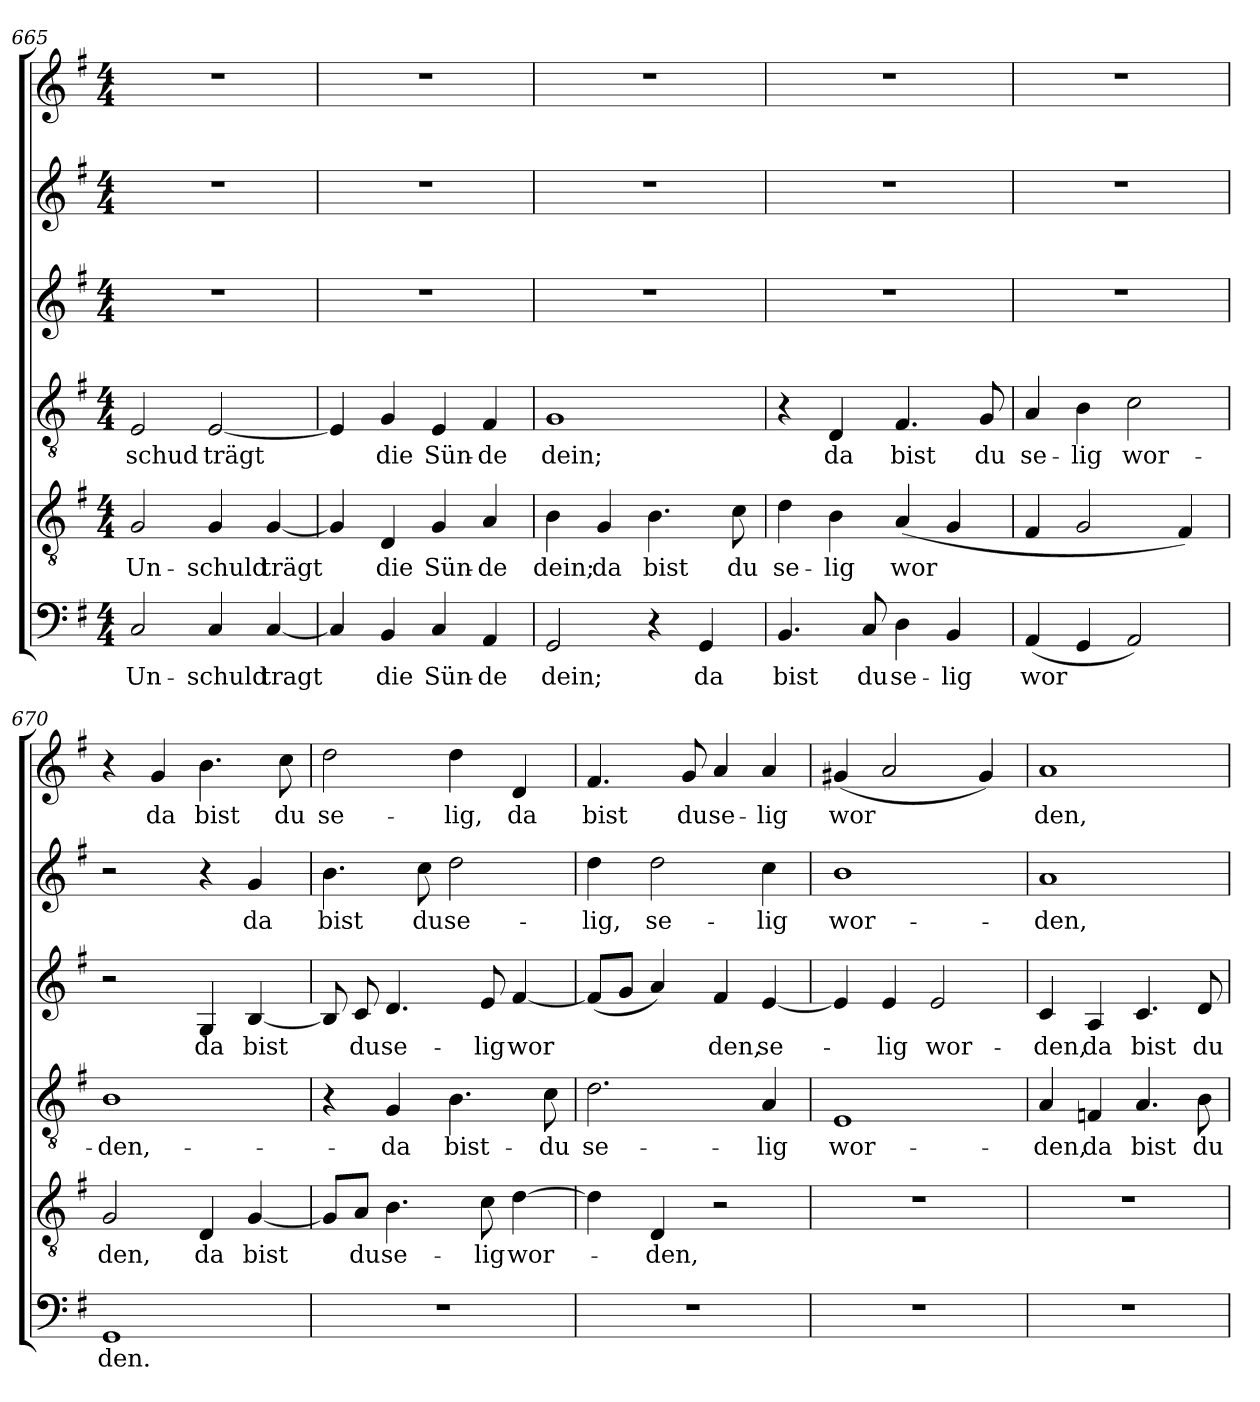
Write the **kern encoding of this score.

**kern	**text	**kern	**text	**kern	**text	**kern	**text	**kern	**text	**kern	**text
*part6	*part6	*part5	*part5	*part4	*part4	*part3	*part3	*part2	*part2	*part1	*part1
*staff6	*staff6	*staff5	*staff5	*staff4	*staff4	*staff3	*staff3	*staff2	*staff2	*staff1	*staff1
*clefF4	*	*clefGv2	*	*clefGv2	*	*clefG2	*	*clefG2	*	*clefG2	*
*k[f#]	*	*k[f#]	*	*k[f#]	*	*k[f#]	*	*k[f#]	*	*k[f#]	*
*G:	*	*G:	*	*G:	*	*G:	*	*G:	*	*G:	*
*M4/4	*	*M4/4	*	*M4/4	*	*M4/4	*	*M4/4	*	*M4/4	*
=665	=665	=665	=665	=665	=665	=665	=665	=665	=665	=665	=665
!	!LO:LY:b	!	!LO:LY:b	!	!LO:LY:b	!	!	!	!	!	!
2C/	Un-	2G/	Un-	2E/	-schud	1r	.	1r	.	1r	.
!	!LO:LY:b	!	!LO:LY:b	!	!LO:LY:b	!	!	!	!	!	!
4C/	-schuld	4G/	-schuld	[2E/	trägt	.	.	.	.	.	.
!	!LO:LY:b	!	!LO:LY:b	!	!	!	!	!	!	!	!
[4C/	tragt	[4G/	trägt	.	.	.	.	.	.	.	.
=666	=666	=666	=666	=666	=666	=666	=666	=666	=666	=666	=666
4C/]	.	4G/]	.	4E/]	.	1r	.	1r	.	1r	.
!	!LO:LY:b	!	!LO:LY:b	!	!LO:LY:b	!	!	!	!	!	!
4BB/	die	4D/	die	4G/	die	.	.	.	.	.	.
!	!LO:LY:b	!	!LO:LY:b	!	!LO:LY:b	!	!	!	!	!	!
4C/	Sün-	4G/	Sün-	4E/	Sün-	.	.	.	.	.	.
!	!LO:LY:b	!	!LO:LY:b	!	!LO:LY:b	!	!	!	!	!	!
4AA/	-de	4A/	-de	4F#/	-de	.	.	.	.	.	.
=667	=667	=667	=667	=667	=667	=667	=667	=667	=667	=667	=667
!	!LO:LY:b	!	!LO:LY:b	!	!LO:LY:b	!	!	!	!	!	!
2GG/	dein;	4B\	dein;	1G	dein;	1r	.	1r	.	1r	.
!	!	!	!LO:LY:b	!	!	!	!	!	!	!	!
.	.	4G/	da	.	.	.	.	.	.	.	.
!	!	!	!LO:LY:b	!	!	!	!	!	!	!	!
4r	.	4.B\	bist	.	.	.	.	.	.	.	.
!	!LO:LY:b	!	!	!	!	!	!	!	!	!	!
4GG/	da	.	.	.	.	.	.	.	.	.	.
!	!	!	!LO:LY:b	!	!	!	!	!	!	!	!
.	.	8c\	du	.	.	.	.	.	.	.	.
!!LO:PB:g=z
=668	=668	=668	=668	=668	=668	=668	=668	=668	=668	=668	=668
!	!LO:LY:b	!	!LO:LY:b	!	!	!	!	!	!	!	!
4.BB/	bist	4d\	se-	4r	.	1r	.	1r	.	1r	.
!	!	!	!LO:LY:b	!	!LO:LY:b	!	!	!	!	!	!
.	.	4B\	-lig	4D/	da	.	.	.	.	.	.
!	!LO:LY:b	!	!	!	!	!	!	!	!	!	!
8C/	du	.	.	.	.	.	.	.	.	.	.
!	!LO:LY:b	!	!LO:LY:b	!	!LO:LY:b	!	!	!	!	!	!
4D\	se-	(<4A/	wor	4.F#/	bist	.	.	.	.	.	.
!	!LO:LY:b	!	!	!	!	!	!	!	!	!	!
4BB/	-lig	4G/	.	.	.	.	.	.	.	.	.
!	!	!	!	!	!LO:LY:b	!	!	!	!	!	!
.	.	.	.	8G/	du	.	.	.	.	.	.
=669	=669	=669	=669	=669	=669	=669	=669	=669	=669	=669	=669
!	!LO:LY:b	!	!	!	!LO:LY:b	!	!	!	!	!	!
(<4AA/	wor	4F#/	.	4A/	se-	1r	.	1r	.	1r	.
!	!	!	!	!	!LO:LY:b	!	!	!	!	!	!
4GG/	.	2G/	.	4B\	-lig	.	.	.	.	.	.
!	!	!	!	!	!LO:LY:b	!	!	!	!	!	!
2AA/)	.	.	.	2c\	wor-	.	.	.	.	.	.
.	.	4F#/)	.	.	.	.	.	.	.	.	.
=670	=670	=670	=670	=670	=670	=670	=670	=670	=670	=670	=670
!	!LO:LY:b	!	!LO:LY:b	!	!LO:LY:b	!	!	!	!	!	!
1GG	den.	2G/	den,	1B	-den,-	2r	.	2r	.	4r	.
!	!	!	!	!	!	!	!	!	!	!	!LO:LY:b
.	.	.	.	.	.	.	.	.	.	4g/	da
!	!	!	!LO:LY:b	!	!	!	!LO:LY:b	!	!	!	!LO:LY:b
.	.	4D/	da	.	.	4G/	da	4r	.	4.b\	bist
!	!	!	!LO:LY:b	!	!	!	!LO:LY:b	!	!LO:LY:b	!	!
.	.	[4G/	bist	.	.	[4B/	bist	4g/	da	.	.
!	!	!	!	!	!	!	!	!	!	!	!LO:LY:b
.	.	.	.	.	.	.	.	.	.	8cc\	du
=671	=671	=671	=671	=671	=671	=671	=671	=671	=671	=671	=671
!	!	!	!	!	!	!	!	!	!LO:LY:b	!	!LO:LY:b
1r	.	8G/L]	.	4r	.	8B/]	.	4.b\	bist	2dd\	se-
!	!	!	!LO:LY:b	!	!	!	!LO:LY:b	!	!	!	!
.	.	8A/J	du	.	.	8c/	du	.	.	.	.
!	!	!	!LO:LY:b	!	!LO:LY:b	!	!LO:LY:b	!	!	!	!
.	.	4.B\	se-	4G/	-da	4.d/	se-	.	.	.	.
!	!	!	!	!	!	!	!	!	!LO:LY:b	!	!
.	.	.	.	.	.	.	.	8cc\	du	.	.
!	!	!	!	!	!LO:LY:b	!	!	!	!LO:LY:b	!	!LO:LY:b
.	.	.	.	4.B\	bist-	.	.	2dd\	se-	4dd\	-lig,
!	!	!	!LO:LY:b	!	!	!	!LO:LY:b	!	!	!	!
.	.	8c\	-lig	.	.	8e/	-lig	.	.	.	.
!	!	!	!LO:LY:b	!	!	!	!LO:LY:b	!	!	!	!LO:LY:b
.	.	[4d\	wor-	.	.	[4f#/	wor	.	.	4d/	da
!	!	!	!	!	!LO:LY:b	!	!	!	!	!	!
.	.	.	.	8c\	-du	.	.	.	.	.	.
=672	=672	=672	=672	=672	=672	=672	=672	=672	=672	=672	=672
!	!	!	!	!	!LO:LY:b	!	!	!	!LO:LY:b	!	!LO:LY:b
1r	.	4d\]	.	2.d\	se-	(<8f#/L]	.	4dd\	-lig,	4.f#/	bist
.	.	.	.	.	.	8g/J	.	.	.	.	.
!	!	!	!LO:LY:b	!	!	!	!	!	!LO:LY:b	!	!
.	.	4D/	-den,	.	.	4a/)	.	2dd\	se-	.	.
!	!	!	!	!	!	!	!	!	!	!	!LO:LY:b
.	.	.	.	.	.	.	.	.	.	8g/	du
!	!	!	!	!	!	!	!LO:LY:b	!	!	!	!LO:LY:b
.	.	2r	.	.	.	4f#/	den,	.	.	4a/	se-
!	!	!	!	!	!LO:LY:b	!	!LO:LY:b	!	!LO:LY:b	!	!LO:LY:b
.	.	.	.	4A/	-lig	[4e/	se-	4cc\	-lig	4a/	-lig
!!LO:LB:g=z
=673	=673	=673	=673	=673	=673	=673	=673	=673	=673	=673	=673
!	!	!	!	!	!LO:LY:b	!	!	!	!LO:LY:b	!	!LO:LY:b
1r	.	1r	.	1E	wor-	4e/]	.	1b	wor-	(<4g#X/	wor
!	!	!	!	!	!	!	!LO:LY:b	!	!	!	!
.	.	.	.	.	.	4e/	-lig	.	.	2a/	.
!	!	!	!	!	!	!	!LO:LY:b	!	!	!	!
.	.	.	.	.	.	2e/	wor-	.	.	.	.
.	.	.	.	.	.	.	.	.	.	4g#/)	.
=674	=674	=674	=674	=674	=674	=674	=674	=674	=674	=674	=674
!	!	!	!	!	!LO:LY:b	!	!LO:LY:b	!	!LO:LY:b	!	!LO:LY:b
1r	.	1r	.	4A/	-den,	4c/	-den,	1a	-den,	1a	den,
!	!	!	!	!	!LO:LY:b	!	!LO:LY:b	!	!	!	!
.	.	.	.	4Fn/	da	4A/	da	.	.	.	.
!	!	!	!	!	!LO:LY:b	!	!LO:LY:b	!	!	!	!
.	.	.	.	4.A/	bist	4.c/	bist	.	.	.	.
!	!	!	!	!	!LO:LY:b	!	!LO:LY:b	!	!	!	!
.	.	.	.	8B\	du	8d/	du	.	.	.	.
=	=	=	=	=	=	=	=	=	=	=	=
*-	*-	*-	*-	*-	*-	*-	*-	*-	*-	*-	*-
